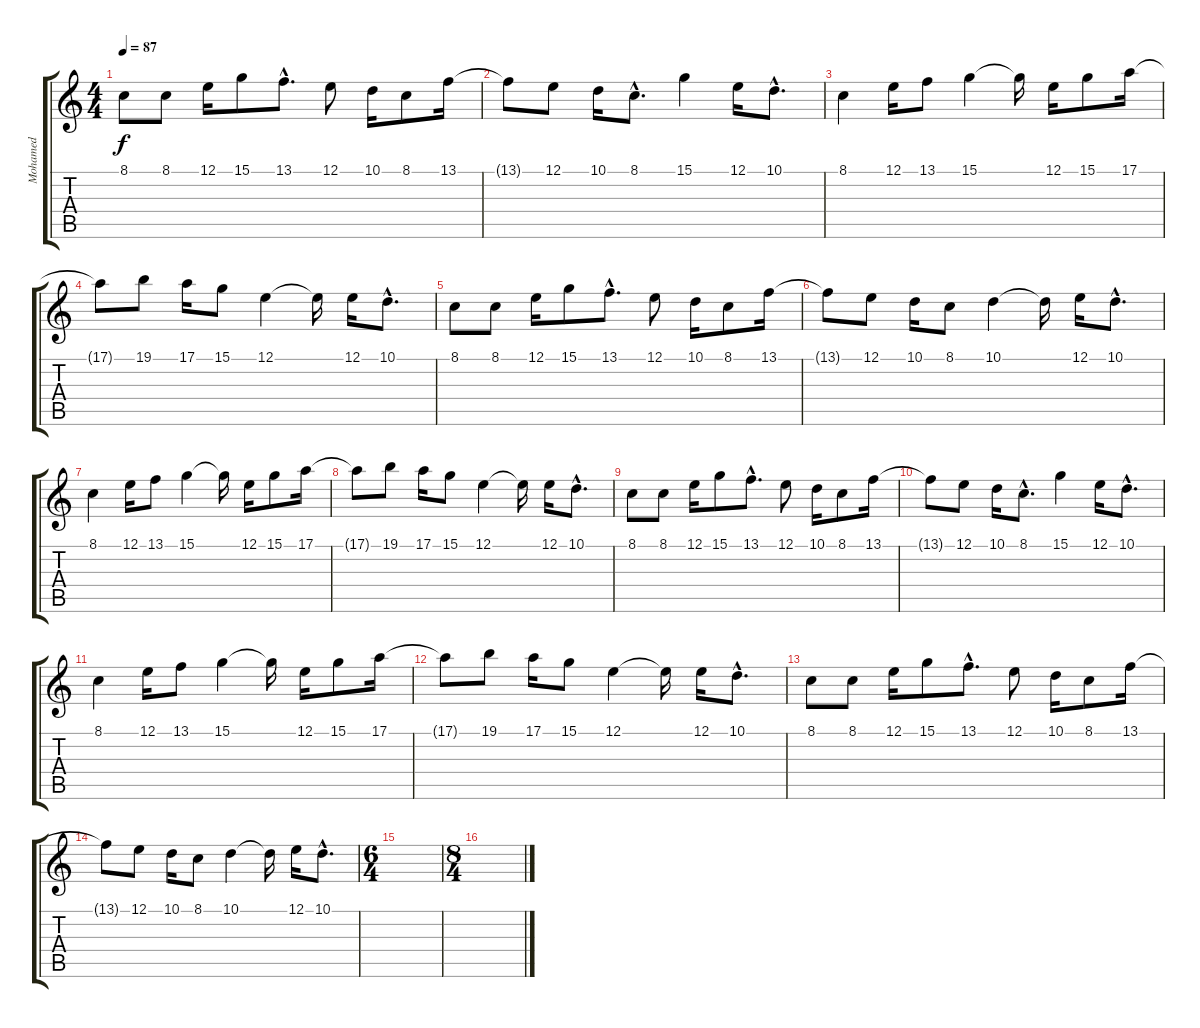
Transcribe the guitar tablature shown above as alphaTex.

\track ("Mohamed" "Mohamed") {instrument violin}
\staff {score tabs}
\tuning (E4 B3 G3 D3 A2 E2) {hide}
\ts (4 4)
\tempo 87
\clef g2
\ks c
8.1.8{dy f} 8.1.8 12.1.16 15.1.8 13.1{hac}.8{d} 12.1.8 10.1.16 8.1.8 13.1.16 |
13.1{t}.8 12.1.8 10.1.16 8.1{hac}.8{d} 15.1.4 12.1.16 10.1{hac}.8{d} |
8.1.4 12.1.16 13.1.8 15.1.4 15.1{t}.16 12.1.16 15.1.8 17.1.16{volume 6} |
17.1{t}.8 19.1.8 17.1.16 15.1.8 12.1.4 12.1{t}.16 12.1.16 10.1{hac}.8{d} |
8.1.8 8.1.8 12.1.16 15.1.8 13.1{hac}.8{d} 12.1.8 10.1.16 8.1.8 13.1.16 |
13.1{t}.8 12.1.8 10.1.16 8.1.8 10.1.4 10.1{t}.16 12.1.16 10.1{hac}.8{d} |
8.1.4 12.1.16 13.1.8 15.1.4 15.1{t}.16 12.1.16 15.1.8 17.1.16 |
17.1{t}.8 19.1.8{volume 4} 17.1.16 15.1.8 12.1.4 12.1{t}.16 12.1.16 10.1{hac}.8{d} |
8.1.8 8.1.8 12.1.16 15.1.8 13.1{hac}.8{d} 12.1.8 10.1.16 8.1.8 13.1.16 |
13.1{t}.8 12.1.8 10.1.16 8.1{hac}.8{d} 15.1.4 12.1.16 10.1{hac}.8{d} |
8.1.4{volume 0} 12.1.16 13.1.8 15.1.4 15.1{t}.16 12.1.16 15.1.8 17.1.16 |
17.1{t}.8 19.1.8 17.1.16 15.1.8 12.1.4 12.1{t}.16 12.1.16 10.1{hac}.8{d} |
8.1.8 8.1.8 12.1.16 15.1.8 13.1{hac}.8{d} 12.1.8 10.1.16 8.1.8 13.1.16 |
13.1{t}.8 12.1.8 10.1.16 8.1.8 10.1.4 10.1{t}.16 12.1.16 10.1{hac}.8{d} |
\ts (6 4)
|
\ts (8 4)
